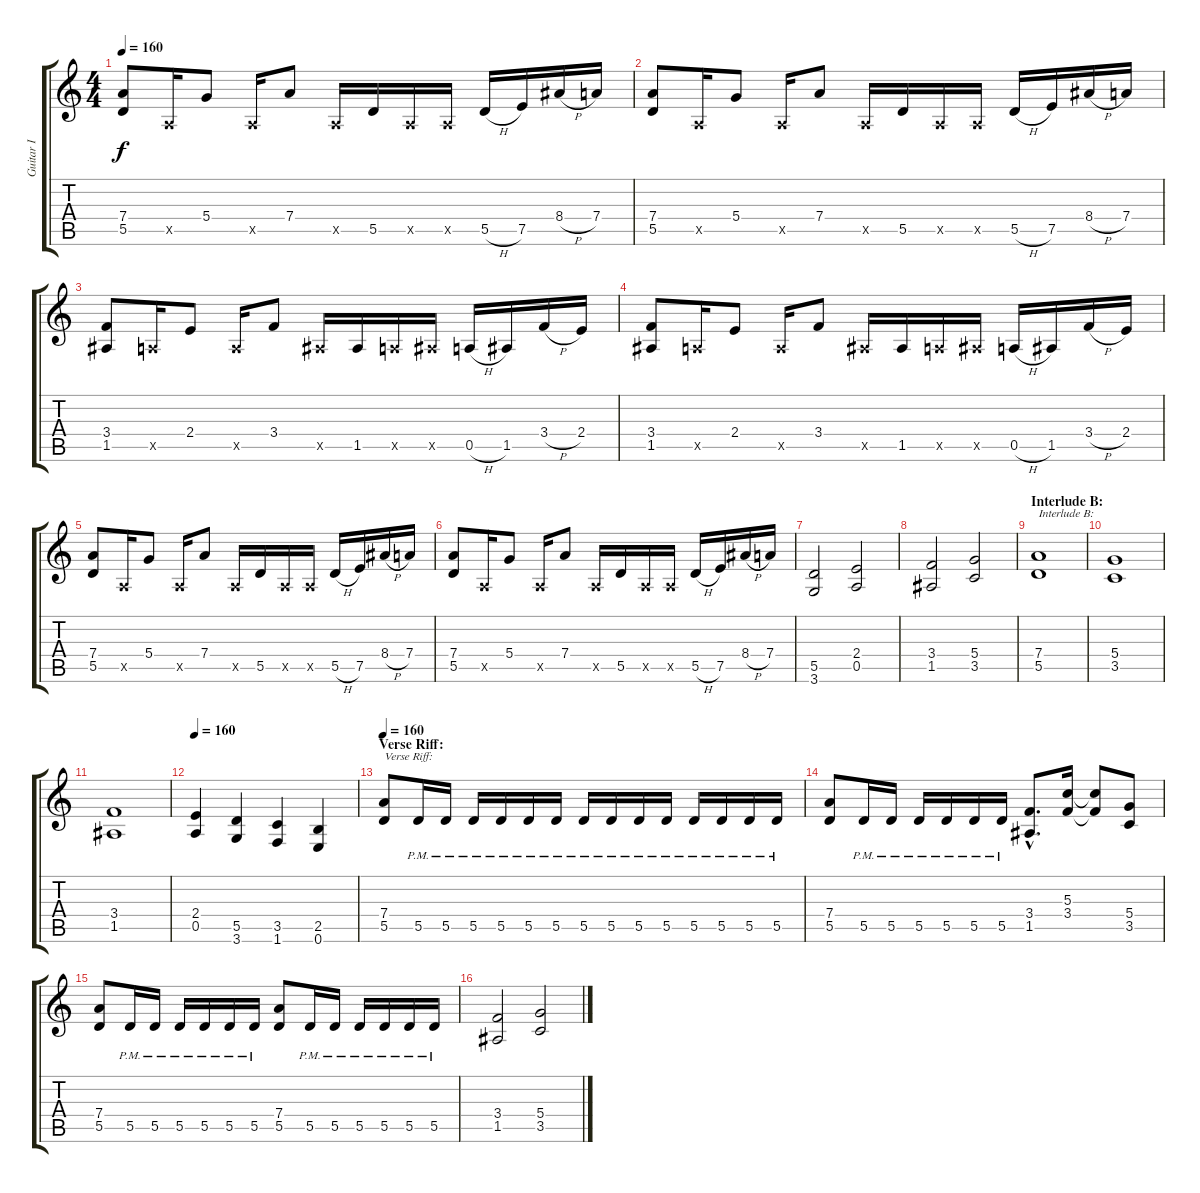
\track ("Guitar I" "Guitar I") {instrument distortionguitar}
\staff {score tabs}
\tuning (E4 B3 G3 D3 A2 E2) {hide}
\ts (4 4)
\tempo 160
\clef g2
\ks c
(7.4 5.5).8{dy f} 0.5{x}.16 5.4.8 0.5{x}.16 7.4.8 0.5{x}.16 5.5.16 0.5{x}.16 0.5{x}.16 5.5{h}.16 7.5.16 8.4{h}.16 7.4.16 |
(7.4 5.5).8 0.5{x}.16 5.4.8 0.5{x}.16 7.4.8 0.5{x}.16 5.5.16 0.5{x}.16 0.5{x}.16 5.5{h}.16 7.5.16 8.4{h}.16 7.4.16 |
(3.4 1.5).8 0.5{x}.16 2.4.8 0.5{x}.16 3.4.8 1.5{x}.16 1.5.16 0.5{x}.16 1.5{x}.16 0.5{h}.16 1.5.16 3.4{h}.16 2.4.16 |
(3.4 1.5).8 0.5{x}.16 2.4.8 0.5{x}.16 3.4.8 1.5{x}.16 1.5.16 0.5{x}.16 1.5{x}.16 0.5{h}.16 1.5.16 3.4{h}.16 2.4.16 |
(7.4 5.5).8 0.5{x}.16 5.4.8 0.5{x}.16 7.4.8 0.5{x}.16 5.5.16 0.5{x}.16 0.5{x}.16 5.5{h}.16 7.5.16 8.4{h}.16 7.4.16 |
(7.4 5.5).8 0.5{x}.16 5.4.8 0.5{x}.16 7.4.8 0.5{x}.16 5.5.16 0.5{x}.16 0.5{x}.16 5.5{h}.16 7.5.16 8.4{h}.16 7.4.16 |
(5.5 3.6).2 (2.4 0.5).2 |
(3.4 1.5).2 (5.4 3.5).2 |
\section ("" "Interlude B:")
(7.4 5.5).1{txt "Interlude B:"} |
(5.4 3.5).1 |
(3.4 1.5).1 |
\tempo 160
(2.4 0.5).4 (5.5 3.6).4 (3.5 1.6).4 (2.5 0.6).4 |
\section ("" "Verse Riff:")
\tempo 160
(7.4 5.5).8{txt "Verse Riff:"} 5.5{pm}.16 5.5{pm}.16 5.5{pm}.16 5.5{pm}.16 5.5{pm}.16 5.5{pm}.16 5.5{pm}.16 5.5{pm}.16 5.5{pm}.16 5.5{pm}.16 5.5{pm}.16 5.5{pm}.16 5.5{pm}.16 5.5{pm}.16 |
(7.4 5.5).8 5.5{pm}.16 5.5{pm}.16 5.5{pm}.16 5.5{pm}.16 5.5{pm}.16 5.5{pm}.16 (3.4{hac} 1.5{hac}).8{d} (5.3 3.4).16 (5.3{t} 3.4{t}).8 (5.4 3.5).8 |
(7.4 5.5).8 5.5{pm}.16 5.5{pm}.16 5.5{pm}.16 5.5{pm}.16 5.5{pm}.16 5.5{pm}.16 (7.4 5.5).8 5.5{pm}.16 5.5{pm}.16 5.5{pm}.16 5.5{pm}.16 5.5{pm}.16 5.5{pm}.16 |
(3.4 1.5).2 (5.4 3.5).2
